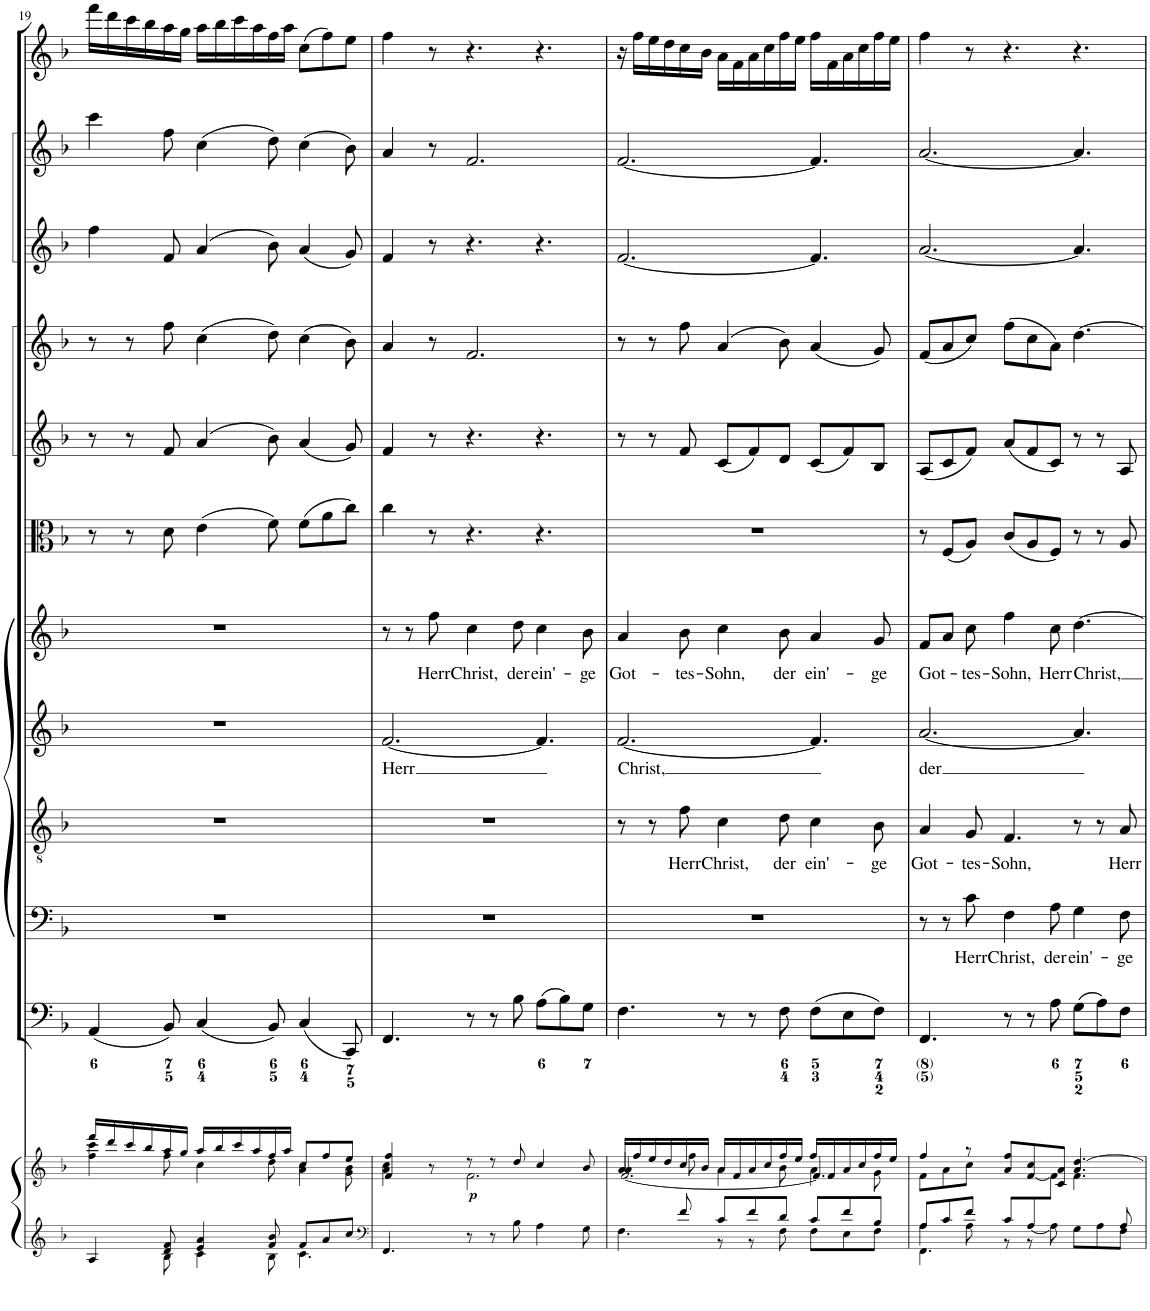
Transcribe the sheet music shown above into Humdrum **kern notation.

**kern	**kern	**kern	**kern	**text	**kern	**text	**kern	**text	**kern	**text	**kern	**kern	**kern	**kern	**kern	**kern
*part12	*part12	*part11	*part10	*part10	*part9	*part9	*part8	*part8	*part7	*part7	*part6	*part5	*part4	*part3	*part2	*part1
*staff13	*staff12	*staff11	*staff10	*staff10	*staff9	*staff9	*staff8	*staff8	*staff7	*staff7	*staff6	*staff5	*staff4	*staff3	*staff2	*staff1
*I"Piano reduction	*	*I"Continuo	*I"Basso	*	*I"Tenore	*	*I"Alto	*	*I"Soprano	*	*I"Viola	*I"Violino II	*I"Violino I	*I"Oboe II	*I"Oboe I	*I"Flauto Piccolo
*I'Pno	*	*	*	*	*	*	*	*	*	*	*	*	*	*I'Ob	*I'Ob	*I'Picc
!!LO:PB:g=z
*clefG2	*clefG2	*clefF4	*clefF4	*	*clefGv2	*	*clefG2	*	*clefG2	*	*clefC3	*clefG2	*clefG2	*clefG2	*clefG2	*clefG2
*	*	*	*	*	*	*	*	*	*	*	*	*	*	*	*	*Trd-7c-12
*k[b-]	*k[b-]	*k[b-]	*k[b-]	*	*k[b-]	*	*k[b-]	*	*k[b-]	*	*k[b-]	*k[b-]	*k[b-]	*k[b-]	*k[b-]	*k[b-]
*M9/8	*M9/8	*M9/8	*M9/8	*	*M9/8	*	*M9/8	*	*M9/8	*	*M9/8	*M9/8	*M9/8	*M9/8	*M9/8	*M9/8
=19	=19	=19	=19	=19	=19	=19	=19	=19	=19	=19	=19	=19	=19	=19	=19	=19
*^	*^	*	*	*	*	*	*	*	*	*	*	*	*	*	*	*
4A/	4ryy	16fff/LL	4ff\ 4ccc\	(4AA/	8%9r	.	8%9r	.	8%9r	.	8%9r	.	8r	8r	8r	4ff\	4ccc\	16fff\LL
.	.	16ddd/	.	.	.	.	.	.	.	.	.	.	.	.	.	.	.	16ddd\
.	.	16ccc/	.	.	.	.	.	.	.	.	.	.	8r	8r	8r	.	.	16ccc\
.	.	16bb-/	.	.	.	.	.	.	.	.	.	.	.	.	.	.	.	16bb-\
8d/ 8f/	8B-\	16aa/	8ff\	8BB-/)	.	.	.	.	.	.	.	.	8d\	8f/	8ff\	8f/	8ff\	16aa\
.	.	16gg/JJ	.	.	.	.	.	.	.	.	.	.	.	.	.	.	.	16gg\JJ
4e/ 4a/	4c\	16aa/LL	4cc\	(4C/	.	.	.	.	.	.	.	.	(4e\	(4a/	(4cc\	(4a/	(4cc\	16aa\LL
.	.	16bb-/	.	.	.	.	.	.	.	.	.	.	.	.	.	.	.	16bb-\
.	.	16ccc/	.	.	.	.	.	.	.	.	.	.	.	.	.	.	.	16ccc\
.	.	16aa/	.	.	.	.	.	.	.	.	.	.	.	.	.	.	.	16aa\
8f/ 8b-/	8B-\	16ff/	8dd\	8BB-/)	.	.	.	.	.	.	.	.	8f\)	8b-\)	8dd\)	8b-\)	8dd\)	16ff\
.	.	16aa/JJ	.	.	.	.	.	.	.	.	.	.	.	.	.	.	.	16aa\JJ
8f/L	4.c\	8cc/L	4a\ 4cc\	(4C/	.	.	.	.	.	.	.	.	(8f\L	(4a/	(4cc\	(4a/	(4cc\	(8cc\L
8a/	.	8ff/	.	.	.	.	.	.	.	.	.	.	8a\	.	.	.	.	8ff\)
8cc/J	.	8ee/J	8g\ 8b-\	8CC/)	.	.	.	.	.	.	.	.	8cc\J)	8g/)	8b-\)	8g/)	8b-\)	8ee\J
*v	*v	*	*	*	*	*	*	*	*	*	*	*	*	*	*	*	*	*
=20	=20	=20	=20	=20	=20	=20	=20	=20	=20	=20	=20	=20	=20	=20	=20	=20	=20
*clefF4	*	*	*	*	*	*	*	*	*	*	*	*	*	*	*	*	*
!	!	!	!	!	!	!	!	!	!LO:LY:b	!	!	!	!	!	!	!	!
4.FF/	4f/ 4ff/	4a\ 4cc\	4.FF/	8%9r	.	8%9r	.	[2.f/	Herr	8r	.	4cc\	4f/	4a/	4f/	4a/	4ff\
.	.	.	.	.	.	.	.	.	.	8r	.	.	.	.	.	.	.
!	!	!	!	!	!	!	!	!	!	!	!LO:LY:b	!	!	!	!	!	!
.	8r	8ryy	.	.	.	.	.	.	.	8ff\	Herr	8r	8r	8r	8r	8r	8r
!	!	!	!	!	!	!	!	!	!	!	!LO:LY:b	!	!	!	!	!	!
8r	8r	2.f\	8r	.	.	.	.	.	.	4cc\	Christ,	4.r	4.r	2.f/	4.r	2.f/	4.r
8r	8r	.	8r	.	.	.	.	.	.	.	.	.	.	.	.	.	.
!	!	!	!	!	!	!	!	!	!	!	!LO:LY:b	!	!	!	!	!	!
8B-\	8dd/	.	8B-\	.	.	.	.	.	.	8dd\	der	.	.	.	.	.	.
!	!	!	!	!	!	!	!	!	!	!	!LO:LY:b	!	!	!	!	!	!
4A\	4cc/	.	(8A\L	.	.	.	.	4.f/]	.	4cc\	ein'-	4.r	4.r	.	4.r	.	4.r
.	.	.	8B-\)	.	.	.	.	.	.	.	.	.	.	.	.	.	.
!	!	!	!	!	!	!	!	!	!	!	!LO:LY:b	!	!	!	!	!	!
8G\	8b-/	.	8G\J	.	.	.	.	.	.	8b-\	-ge	.	.	.	.	.	.
=21	=21	=21	=21	=21	=21	=21	=21	=21	=21	=21	=21	=21	=21	=21	=21	=21	=21
*^	*^	*^	*	*	*	*	*	*	*	*	*	*	*	*	*	*	*
!	!	!	!	!	!	!	!	!	!	!	!	!LO:LY:b	!	!LO:LY:b	!	!	!	!	!	!
4ryy	4.F\	16a/LL	4ryy	[<2.f/	4a/	4.F\	8%9r	.	8r	.	[2.f/	Christ,	4a/	Got-	8%9r	8r	8r	[2.f/	[2.f/	16r
.	.	16ff/	.	.	.	.	.	.	.	.	.	.	.	.	.	.	.	.	.	16ff\LL
.	.	16ee/	.	.	.	.	.	.	8r	.	.	.	.	.	.	8r	8r	.	.	16ee\
.	.	16dd/	.	.	.	.	.	.	.	.	.	.	.	.	.	.	.	.	.	16dd\
!	!	!	!	!	!	!	!	!	!	!LO:LY:b	!	!	!	!LO:LY:b	!	!	!	!	!	!
8f/	.	16cc/	8ff\	.	2..ryy	.	.	.	8f\	Herr	.	.	8b-\	tes-	.	8f/	8ff\	.	.	16cc\
.	.	16b-/JJ	.	.	.	.	.	.	.	.	.	.	.	.	.	.	.	.	.	16b-\JJ
!	!	!	!	!	!	!	!	!	!	!LO:LY:b	!	!	!	!LO:LY:b	!	!	!	!	!	!
8c/L	8r	16a/LL	4a\	.	.	8r	.	.	4c\	Christ,	.	.	4cc\	Sohn,	.	(8c/L	(4a/	.	.	16a\LL
.	.	16f/	.	.	.	.	.	.	.	.	.	.	.	.	.	.	.	.	.	16f\
8f/	8r	16a/	.	.	.	8r	.	.	.	.	.	.	.	.	.	8f/)	.	.	.	16a\
.	.	16cc/	.	.	.	.	.	.	.	.	.	.	.	.	.	.	.	.	.	16cc\
!	!	!	!	!	!	!	!	!	!	!LO:LY:b	!	!	!	!LO:LY:b	!	!	!	!	!	!
8d/J	8F\	16ff/	8b-\	.	.	8F\	.	.	8d\	der	.	.	8b-\	der	.	8d/J	8b-\)	.	.	16ff\
.	.	16ee/JJ	.	.	.	.	.	.	.	.	.	.	.	.	.	.	.	.	.	16ee\JJ
!	!	!	!	!	!	!	!	!	!	!LO:LY:b	!	!	!	!LO:LY:b	!	!	!	!	!	!
8c/L	8F\L	16ff/LL	4a\	4.f/]	.	(8F\L	.	.	4c\	ein'-	4.f/]	.	4a/	ein'-	.	(8c/L	(4a/	4.f/]	4.f/]	16ff\LL
.	.	16f/	.	.	.	.	.	.	.	.	.	.	.	.	.	.	.	.	.	16f\
8f/	8E\	16a/	.	.	.	8E\	.	.	.	.	.	.	.	.	.	8f/)	.	.	.	16a\
.	.	16cc/	.	.	.	.	.	.	.	.	.	.	.	.	.	.	.	.	.	16cc\
!	!	!	!	!	!	!	!	!	!	!LO:LY:b	!	!	!	!LO:LY:b	!	!	!	!	!	!
8B-/J	8F\J	16ff/	8g\	.	.	8F\J)	.	.	8B-\	ge	.	.	8g/	ge	.	8B-/J	8g/)	.	.	16ff\
.	.	16ee/JJ	.	.	.	.	.	.	.	.	.	.	.	.	.	.	.	.	.	16ee\JJ
*	*	*	*	*v	*v	*	*	*	*	*	*	*	*	*	*	*	*	*	*	*
=22	=22	=22	=22	=22	=22	=22	=22	=22	=22	=22	=22	=22	=22	=22	=22	=22	=22	=22	=22
*	*^	*	*	*	*	*	*	*	*	*	*	*	*	*	*	*	*	*	*
!	!	!	!	!	!	!	!	!	!	!LO:LY:b	!	!LO:LY:b	!	!LO:LY:b	!	!	!	!	!	!
8A/L	4.FF\	4A\	4ff/	8f\L	8ryy	4.FF/	8r	.	4A/	Got-	[2.a/	der	8f/L	Got-	8r	(8A/L	(8f/L	[2.a/	[2.a/	4ff\
*	*	*	*	*v	*v	*	*	*	*	*	*	*	*	*	*	*	*	*	*	*
8c/	.	.	.	8a\	.	8r	.	.	.	.	.	8a/J	.	(8F/L	8c/	8a/	.	.	.
!	!	!	!	!	!	!	!LO:LY:b	!	!LO:LY:b	!	!	!	!LO:LY:b	!	!	!	!	!	!
8f/J	.	8A\	8r	8cc\J	.	8c\	Herr	8G/	tes-	.	.	8cc\	-tes-	8A/J)	8f/J)	8cc/J)	.	.	8r
!	!	!	!	!	!	!	!LO:LY:b	!	!LO:LY:b	!	!	!	!LO:LY:b	!	!	!	!	!	!
8c/L	8r	4ryy	8a/ 8ff/L	4.ryy	8r	4F\	Christ,	4.F/	Sohn,	.	.	4ff\	-Sohn,	(8c/L	(8a/L	(8ff\L	.	.	4.r
[<8A/	8r	.	[<8f/ 8cc/	.	8r	.	.	.	.	.	.	.	.	8A/	8f/	8cc\	.	.	.
*	*	*	*	*^	*	*	*	*	*	*	*	*	*	*	*	*	*	*	*
!	!	!	!	!	!	!	!	!LO:LY:b	!	!	!	!	!	!LO:LY:b	!	!	!	!	!	!
8ryy	8A\]	2ryy	8c/ 8a/J	.	8f\J]	8A\	8A\	der	.	.	.	.	8cc\	Herr	8F/J)	8c/J)	8a\J)	.	.	.
!	!	!	!	!	!	!	!	!LO:LY:b	!	!	!	!	!	!LO:LY:b	!	!	!	!	!	!
4ryy	8G\L	.	4.a/ [4.dd/	4.f\	4.ryy	(8G\L	4G\	ein'-	8r	.	4.a/]	.	[4.dd\	Christ,	8r	8r	[4.dd\	4.a/]	4.a/]	4.r
.	8A\	.	.	.	.	8A\)	.	.	8r	.	.	.	.	.	8r	8r	.	.	.	.
!	!	!	!	!	!	!	!	!LO:LY:b	!	!LO:LY:b	!	!	!	!	!	!	!	!	!	!
8A/	8F\J	.	.	.	.	8F\J	8F\	ge	8A/	Herr	.	.	.	.	8A/	8A/	.	.	.	.
*v	*v	*v	*	*	*	*	*	*	*	*	*	*	*	*	*	*	*	*	*	*
*	*v	*v	*v	*	*	*	*	*	*	*	*	*	*	*	*	*	*	*
=	=	=	=	=	=	=	=	=	=	=	=	=	=	=	=	=
*-	*-	*-	*-	*-	*-	*-	*-	*-	*-	*-	*-	*-	*-	*-	*-	*-
